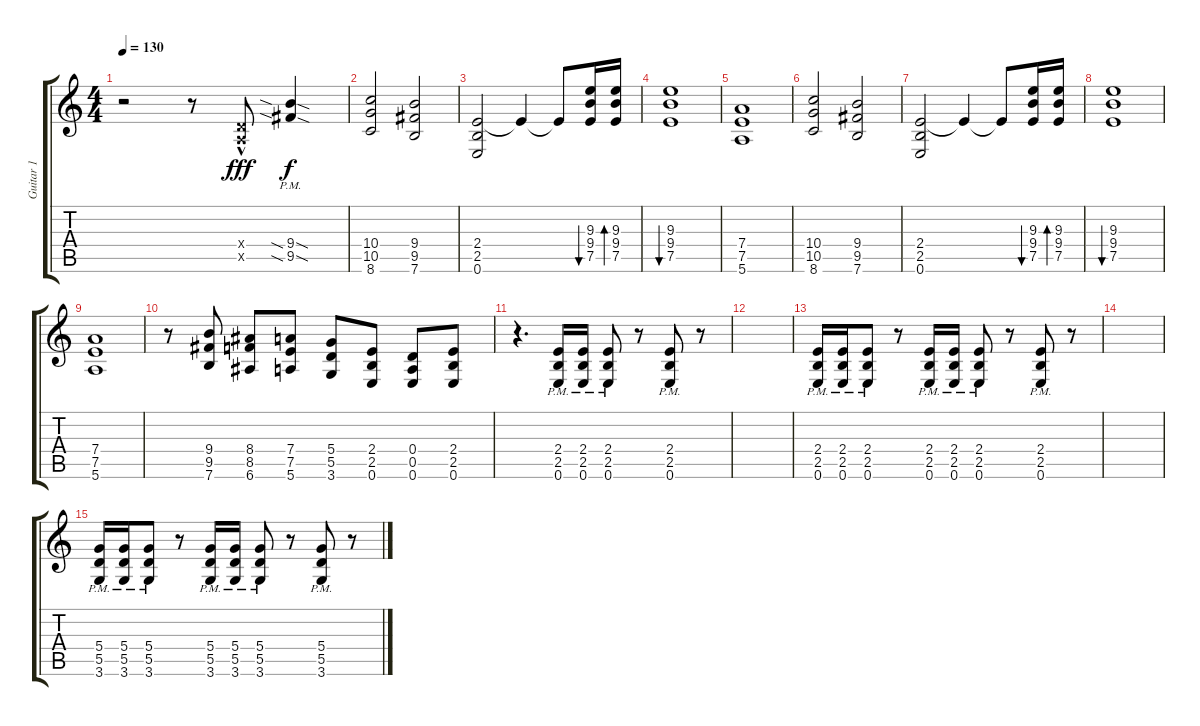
\track ("Guitar 1" "Guitar 1") {instrument distortionguitar}
\staff {score tabs}
\tuning (E4 B3 G3 D3 A2 E2) {hide}
\ts (4 4)
\tempo 130
\clef g2
\ks c
r.2{dy f} r.8 (0.4{x} 0.5{hac x}).8{dy fff} (9.4{sia sod pm} 9.5{sia sod pm}).4{dy f} |
(10.4 10.5 8.6).2 (9.4 9.5 7.6).2 |
(2.4 2.5 0.6).2 2.4{t}.4 2.4{t}.8 (9.3 9.4 7.5).16{bu 60} (9.3 9.4 7.5).16{bd 60} |
(9.3 9.4 7.5).1{bu 60} |
(7.4 7.5 5.6).1 |
(10.4 10.5 8.6).2 (9.4 9.5 7.6).2 |
(2.4 2.5 0.6).2 2.4{t}.4 2.4{t}.8 (9.3 9.4 7.5).16{bu 60} (9.3 9.4 7.5).16{bd 60} |
(9.3 9.4 7.5).1{bu 60} |
(7.4 7.5 5.6).1 |
r.8 (9.4 9.5 7.6).8 (8.4 8.5 6.6).8 (7.4 7.5 5.6).8 (5.4 5.5 3.6).8 (2.4 2.5 0.6).8 (0.4 0.5 0.6).8 (2.4 2.5 0.6).8 |
r.4{d} (2.4{pm} 2.5{pm} 0.6{pm}).16 (2.4{pm} 2.5{pm} 0.6{pm}).16 (2.4{pm} 2.5{pm} 0.6{pm}).8 r.8 (2.4{pm} 2.5{pm} 0.6{pm}).8 r.8 |
|
(2.4{pm} 2.5{pm} 0.6{pm}).16 (2.4{pm} 2.5{pm} 0.6{pm}).16 (2.4{pm} 2.5{pm} 0.6{pm}).8 r.8 (2.4{pm} 2.5{pm} 0.6{pm}).16 (2.4{pm} 2.5{pm} 0.6{pm}).16 (2.4{pm} 2.5{pm} 0.6{pm}).8 r.8 (2.4{pm} 2.5{pm} 0.6{pm}).8 r.8 |
|
(5.4{pm} 5.5{pm} 3.6{pm}).16 (5.4{pm} 5.5{pm} 3.6{pm}).16 (5.4{pm} 5.5{pm} 3.6{pm}).8 r.8 (5.4{pm} 5.5{pm} 3.6{pm}).16 (5.4{pm} 5.5{pm} 3.6{pm}).16 (5.4{pm} 5.5{pm} 3.6{pm}).8 r.8 (5.4{pm} 5.5{pm} 3.6{pm}).8 r.8
